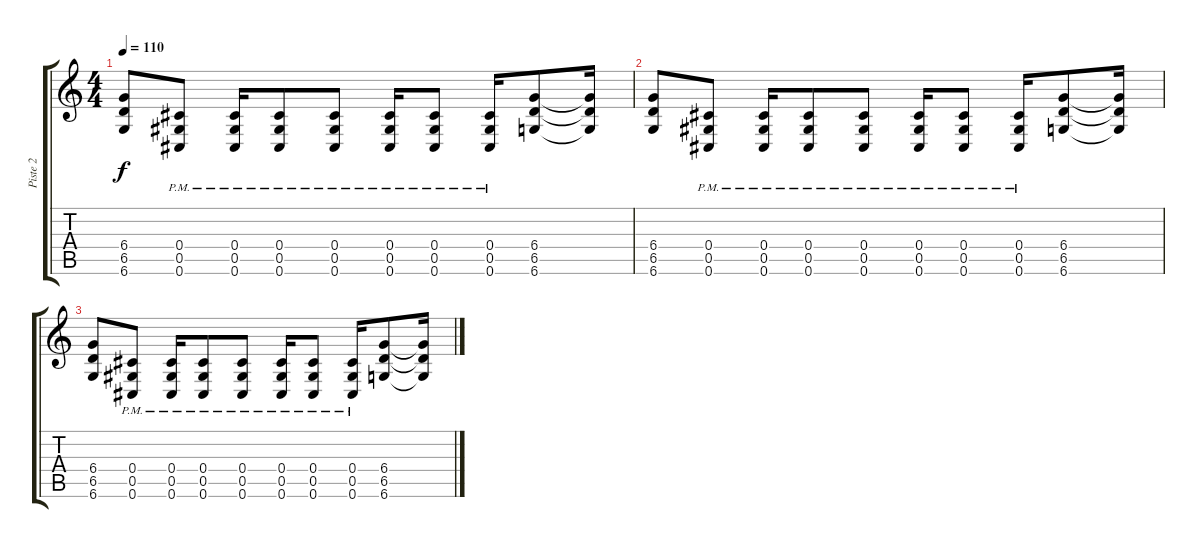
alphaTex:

\track ("Piste 2" "Piste 2") {instrument overdrivenguitar}
\staff {score tabs}
\tuning (Eb4 Bb3 Gb3 Db3 Ab2 Db2) {hide}
\ts (4 4)
\tempo 110
\clef g2
\ks c
(6.4 6.5 6.6).8{dy f} (0.4{pm} 0.5{pm} 0.6{pm}).8 (0.4{pm} 0.5{pm} 0.6{pm}).16 (0.4{pm} 0.5{pm} 0.6{pm}).8 (0.4{pm} 0.5{pm} 0.6{pm}).8 (0.4{pm} 0.5{pm} 0.6{pm}).16 (0.4{pm} 0.5{pm} 0.6{pm}).8 (0.4{pm} 0.5{pm} 0.6{pm}).16 (6.4 6.5 6.6).8 (6.4{t} 6.5{t} 6.6{t}).16 |
(6.4 6.5 6.6).8 (0.4{pm} 0.5{pm} 0.6{pm}).8 (0.4{pm} 0.5{pm} 0.6{pm}).16 (0.4{pm} 0.5{pm} 0.6{pm}).8 (0.4{pm} 0.5{pm} 0.6{pm}).8 (0.4{pm} 0.5{pm} 0.6{pm}).16 (0.4{pm} 0.5{pm} 0.6{pm}).8 (0.4{pm} 0.5{pm} 0.6{pm}).16 (6.4 6.5 6.6).8 (6.4{t} 6.5{t} 6.6{t}).16 |
(6.4 6.5 6.6).8 (0.4{pm} 0.5{pm} 0.6{pm}).8 (0.4{pm} 0.5{pm} 0.6{pm}).16 (0.4{pm} 0.5{pm} 0.6{pm}).8 (0.4{pm} 0.5{pm} 0.6{pm}).8 (0.4{pm} 0.5{pm} 0.6{pm}).16 (0.4{pm} 0.5{pm} 0.6{pm}).8 (0.4{pm} 0.5{pm} 0.6{pm}).16 (6.4 6.5 6.6).8 (6.4{t} 6.5{t} 6.6{t}).16
